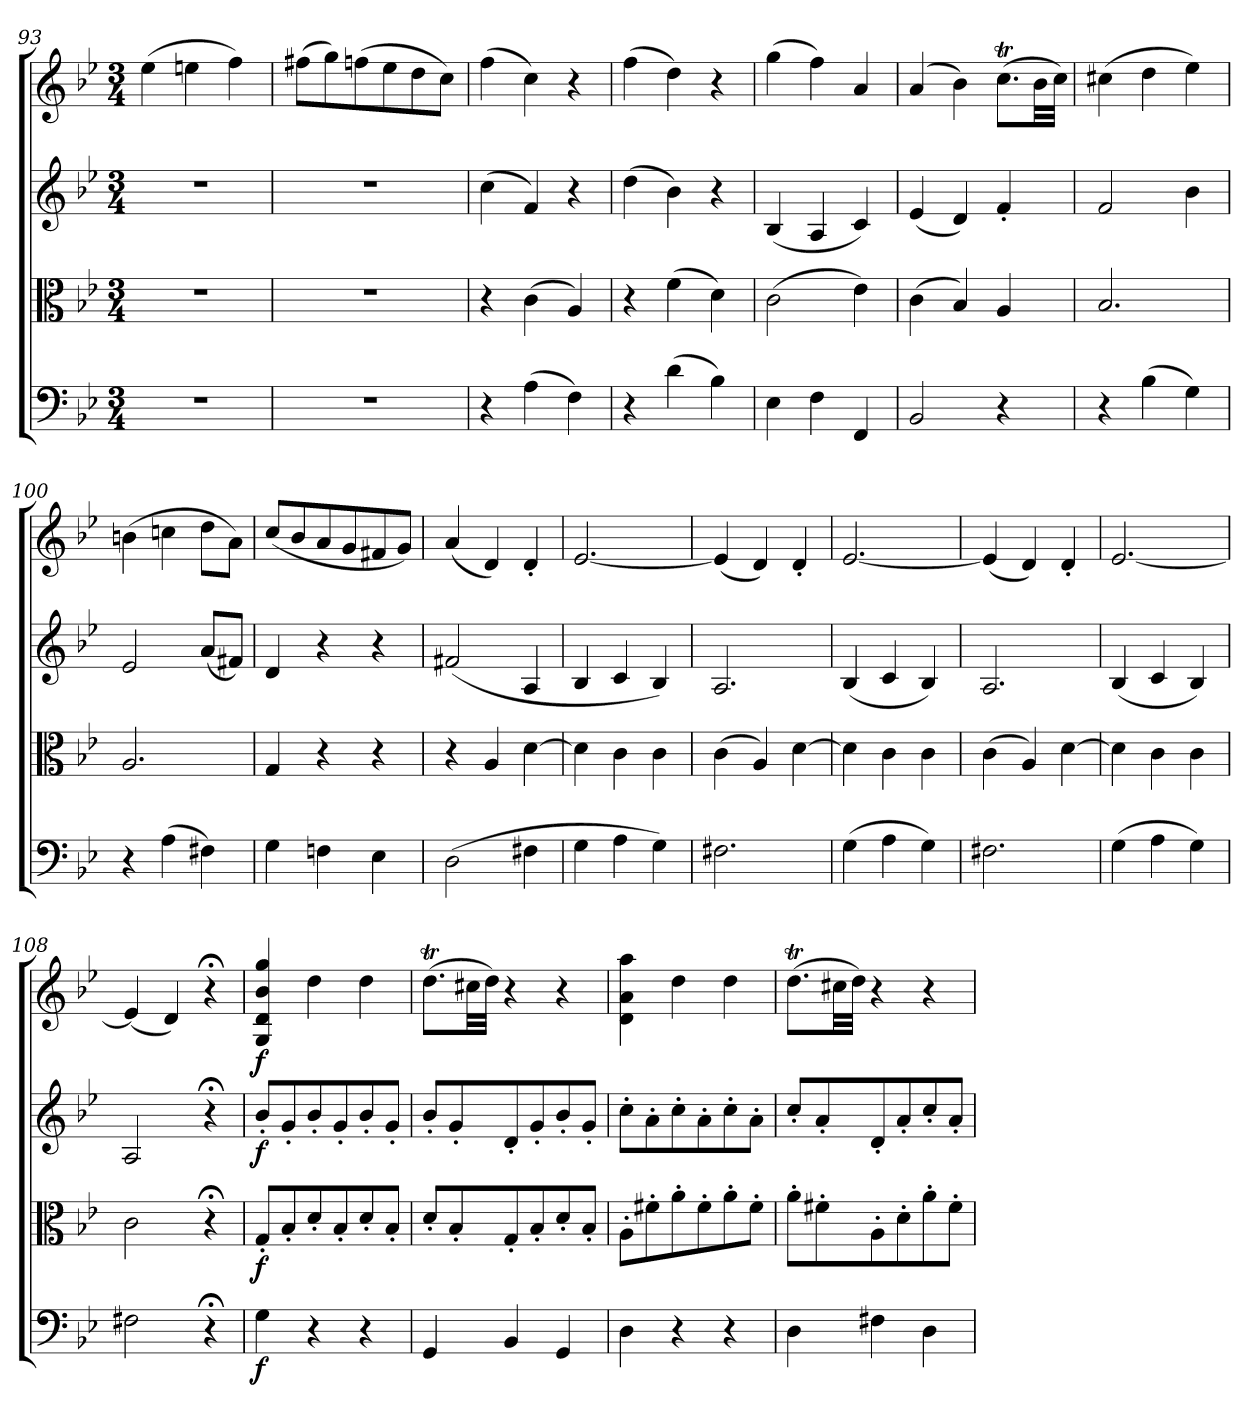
**kern	**dynam	**kern	**dynam	**kern	**dynam	**kern	**dynam
*part4	*part4	*part3	*part3	*part2	*part2	*part1	*part1
*staff4	*staff4	*staff3	*staff3	*staff2	*staff2	*staff1	*staff1
*clefF4	*	*clefC3	*	*clefG2	*	*clefG2	*
*k[b-e-]	*	*k[b-e-]	*	*k[b-e-]	*	*k[b-e-]	*
*g:	*	*g:	*	*g:	*	*g:	*
*M3/4	*	*M3/4	*	*M3/4	*	*M3/4	*
=93	=93	=93	=93	=93	=93	=93	=93
2.r	.	2.r	.	2.r	.	(4ee-\	.
.	.	.	.	.	.	4een\	.
.	.	.	.	.	.	4ff\)	.
=94	=94	=94	=94	=94	=94	=94	=94
2.r	.	2.r	.	2.r	.	(8ff#X\L	.
.	.	.	.	.	.	8gg\)	.
.	.	.	.	.	.	(8ffn\	.
.	.	.	.	.	.	8ee-\	.
.	.	.	.	.	.	8dd\	.
.	.	.	.	.	.	8cc\J)	.
=95	=95	=95	=95	=95	=95	=95	=95
4r	.	4r	.	(4cc\	.	(4ff\	.
(4A\	.	(4c\	.	4f/)	.	4cc\)	.
4F\)	.	4A/)	.	4r	.	4r	.
=96	=96	=96	=96	=96	=96	=96	=96
4r	.	4r	.	(4dd\	.	(4ff\	.
(4d\	.	(4f\	.	4b-\)	.	4dd\)	.
4B-\)	.	4d\)	.	4r	.	4r	.
=97	=97	=97	=97	=97	=97	=97	=97
4E-\	.	(2c\	.	(4B-/	.	(4gg\	.
4F\	.	.	.	4A/	.	4ff\)	.
4FF/	.	4e-\)	.	4c/)	.	4a/	.
=98	=98	=98	=98	=98	=98	=98	=98
2BB-/	.	(4c\	.	(4e-/	.	(4a/	.
.	.	4B-/)	.	4d/)	.	4b-\)	.
4r	.	4A/	.	4f'/	.	(8.ccT\L	.
.	.	.	.	.	.	32b-\LL	.
.	.	.	.	.	.	32cc\JJJ)	.
=99	=99	=99	=99	=99	=99	=99	=99
4r	.	2.B-/	.	2f/	.	(4cc#X\	.
(4B-\	.	.	.	.	.	4dd\	.
4G\)	.	.	.	4b-\	.	4ee-\)	.
=100	=100	=100	=100	=100	=100	=100	=100
4r	.	2.A/	.	2e-/	.	(4bn\	.
(4A\	.	.	.	.	.	4ccn\	.
4F#X\)	.	.	.	(8a/L	.	8dd\L	.
.	.	.	.	8f#X/J)	.	8a\J)	.
=101	=101	=101	=101	=101	=101	=101	=101
4G\	.	4G/	.	4d/	.	(8cc/L	.
.	.	.	.	.	.	8b-/	.
4Fn\	.	4r	.	4r	.	8a/	.
.	.	.	.	.	.	8g/	.
4E-\	.	4r	.	4r	.	8f#X/	.
.	.	.	.	.	.	8g/J)	.
=102	=102	=102	=102	=102	=102	=102	=102
(2D\	.	4r	.	(2f#X/	.	(4a/	.
.	.	4A/	.	.	.	4d/)	.
4F#X\	.	[4d\	.	4A/	.	4d'/	.
=103	=103	=103	=103	=103	=103	=103	=103
4G\	.	4d\]	.	4B-/	.	[2.e-/	.
4A\	.	4c\	.	4c/	.	.	.
4G\)	.	4c\	.	4B-/)	.	.	.
=104	=104	=104	=104	=104	=104	=104	=104
2.F#X\	.	(4c\	.	2.A/	.	(4e-/]	.
.	.	4A/)	.	.	.	4d/)	.
.	.	[4d\	.	.	.	4d'/	.
=105	=105	=105	=105	=105	=105	=105	=105
(4G\	.	4d\]	.	(4B-/	.	[2.e-/	.
4A\	.	4c\	.	4c/	.	.	.
4G\)	.	4c\	.	4B-/)	.	.	.
=106	=106	=106	=106	=106	=106	=106	=106
2.F#X\	.	(4c\	.	2.A/	.	(4e-/]	.
.	.	4A/)	.	.	.	4d/)	.
.	.	[4d\	.	.	.	4d'/	.
=107	=107	=107	=107	=107	=107	=107	=107
(4G\	.	4d\]	.	(4B-/	.	[2.e-/	.
4A\	.	4c\	.	4c/	.	.	.
4G\)	.	4c\	.	4B-/)	.	.	.
=108	=108	=108	=108	=108	=108	=108	=108
2F#X\	.	2c\	.	2A/	.	(4e-/]	.
.	.	.	.	.	.	4d/)	.
4r;<	.	4r;<	.	4r;<	.	4r;<	.
=109	=109	=109	=109	=109	=109	=109	=109
4G\	f	8G'/L	f	8b-'/L	f	4G/ 4d/ 4b-/ 4gg/	f
.	.	8B-'/	.	8g'/	.	.	.
4r	.	8d'/	.	8b-'/	.	4dd\	.
.	.	8B-'/	.	8g'/	.	.	.
4r	.	8d'/	.	8b-'/	.	4dd\	.
.	.	8B-'/J	.	8g'/J	.	.	.
=110	=110	=110	=110	=110	=110	=110	=110
4GG/	.	8d'/L	.	8b-'/L	.	(8.ddt\L	.
.	.	8B-'/	.	8g'/	.	.	.
.	.	.	.	.	.	32cc#X\LL	.
.	.	.	.	.	.	32dd\JJJ)	.
4BB-/	.	8G'/	.	8d'/	.	4r	.
.	.	8B-'/	.	8g'/	.	.	.
4GG/	.	8d'/	.	8b-'/	.	4r	.
.	.	8B-'/J	.	8g'/J	.	.	.
=111	=111	=111	=111	=111	=111	=111	=111
4D\	.	8A'\L	.	8cc'\L	.	4d\ 4a\ 4aa\	.
.	.	8f#X'\	.	8a'\	.	.	.
4r	.	8a'\	.	8cc'\	.	4dd\	.
.	.	8f#'\	.	8a'\	.	.	.
4r	.	8a'\	.	8cc'\	.	4dd\	.
.	.	8f#'\J	.	8a'\J	.	.	.
=112	=112	=112	=112	=112	=112	=112	=112
4D\	.	8a'\L	.	8cc'/L	.	(8.ddt\L	.
.	.	8f#X'\	.	8a'/	.	.	.
.	.	.	.	.	.	32cc#X\LL	.
.	.	.	.	.	.	32dd\JJJ)	.
4F#X\	.	8A'\	.	8d'/	.	4r	.
.	.	8d'\	.	8a'/	.	.	.
4D\	.	8a'\	.	8cc'/	.	4r	.
.	.	8f#'\J	.	8a'/J	.	.	.
=	=	=	=	=	=	=	=
*-	*-	*-	*-	*-	*-	*-	*-
